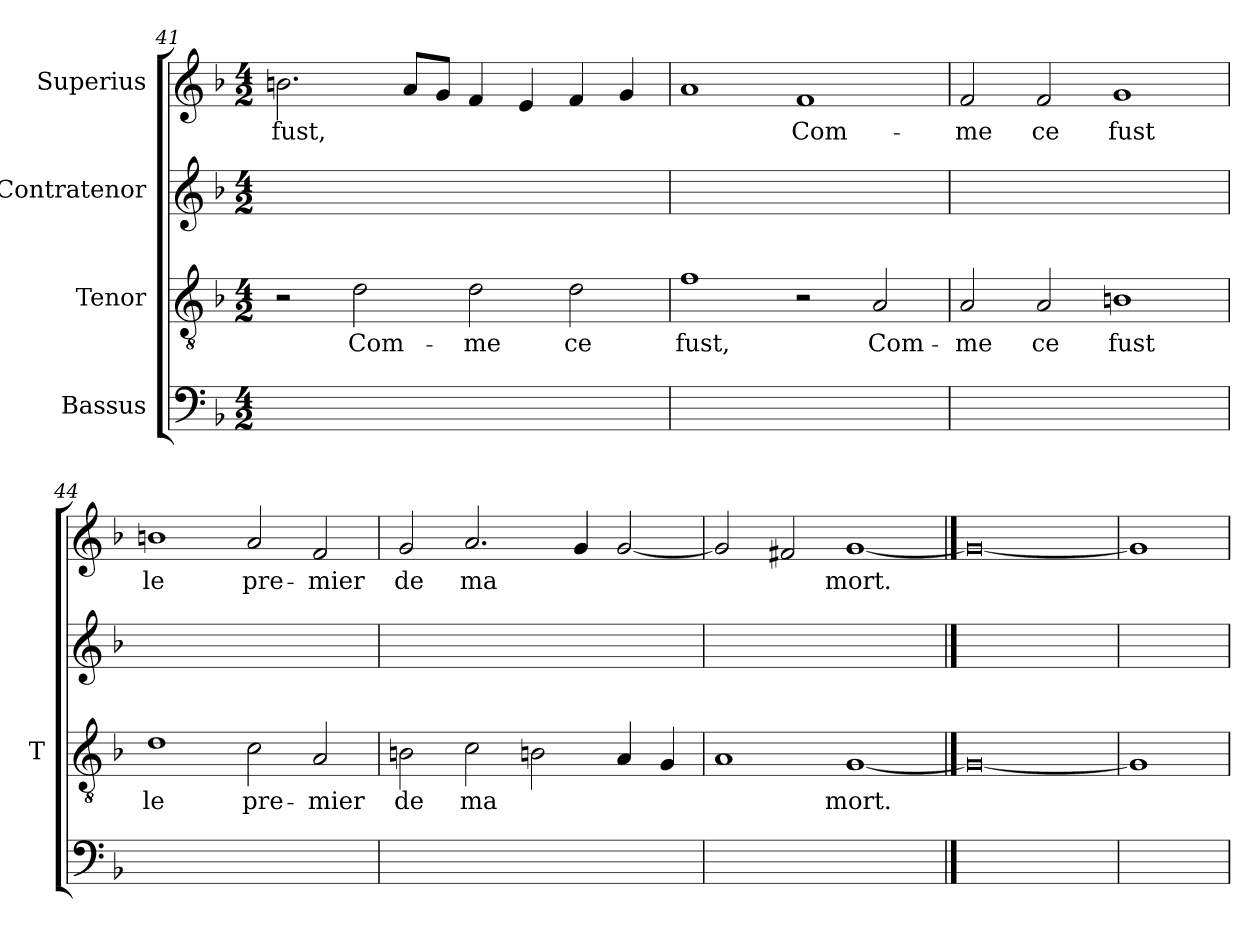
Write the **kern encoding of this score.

**kern	**kern	**text	**kern	**kern	**text
*part4	*part3	*part3	*part2	*part1	*part1
*staff4	*staff3	*staff3	*staff2	*staff1	*staff1
*I"Bassus	*I"Tenor	*	*I"Contratenor	*I"Superius	*
*	*I'T	*	*	*	*
*clefF4	*clefGv2	*	*clefG2	*clefG2	*
*k[b-]	*k[b-]	*	*k[b-]	*k[b-]	*
*M4/2	*M4/2	*	*M4/2	*M4/2	*
=41	=41	=41	=41	=41	=41
0ryy	2r	.	0ryy	2.b	-fust,
.	2d	Com-	.	.	.
.	.	.	.	8aL	.
.	.	.	.	8gJ	.
.	2d	-me	.	4f	.
.	.	.	.	4e	.
.	2d	-ce	.	4f	.
.	.	.	.	4g	.
=42	=42	=42	=42	=42	=42
0ryy	1f	-fust,	0ryy	1a	.
.	2r	.	.	1f	Com-
.	2A	Com-	.	.	.
=43	=43	=43	=43	=43	=43
0ryy	2A	-me	0ryy	2f	-me
.	2A	-ce	.	2f	-ce
.	1Bn	-fust	.	1g	-fust
=44	=44	=44	=44	=44	=44
0ryy	1d	-le	0ryy	1b	-le
.	2c	pre-	.	2a	pre-
.	2A	-mier	.	2f	-mier
=45	=45	=45	=45	=45	=45
0ryy	2Bn	-de	0ryy	2g	-de
.	2c	-ma	.	2.a	-ma
.	2Bn	.	.	.	.
.	.	.	.	4g	.
.	4A	.	.	[2g	.
.	4G	.	.	.	.
=46	=46	=46	=46	=46	=46
1ryy	1A	.	1ryy	2g]	.
.	.	.	.	2f#X	.
1ryy	[1G	-mort.	1ryy	[1g	-mort.
==47	==47	==47	==47	==47	==47
0ryy	0G_	.	0ryy	0g_	.
=48	=48	=48	=48	=48	=48
1ryy	1G]	.	1ryy	1g]	.
=	=	=	=	=	=
*-	*-	*-	*-	*-	*-
